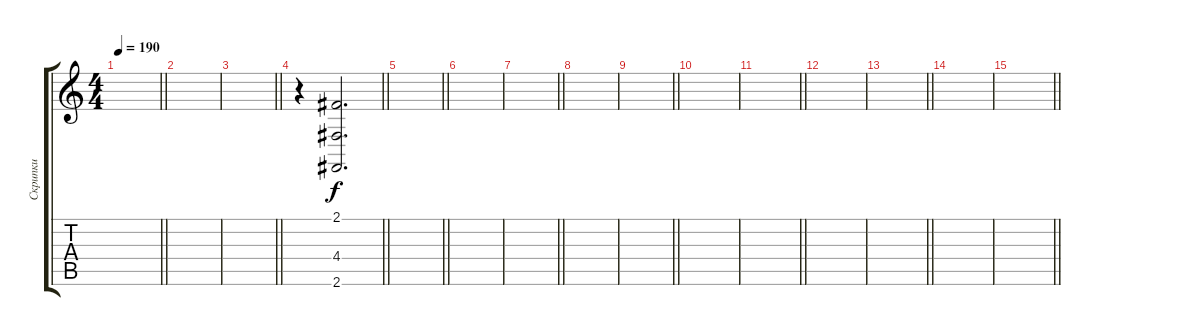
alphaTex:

\track ("Скрипки" "Скрипки") {instrument stringensemble1}
\staff {score tabs}
\tuning (E4 B3 G3 D3 A2 E2) {hide}
\ts (4 4)
\tempo 190
\clef g2
\barLineRight lightlight
\ks c
|
|
\barLineRight lightlight
|
\barLineRight lightlight
r.4 (2.1 4.4 2.6).2{d volume 11 instrument reversecymbal} |
\section ("" "")
\barLineRight lightlight
|
|
\barLineRight lightlight
|
|
\barLineRight lightlight
|
|
\barLineRight lightlight
|
|
\barLineRight lightlight
|
|
\barLineRight lightlight
